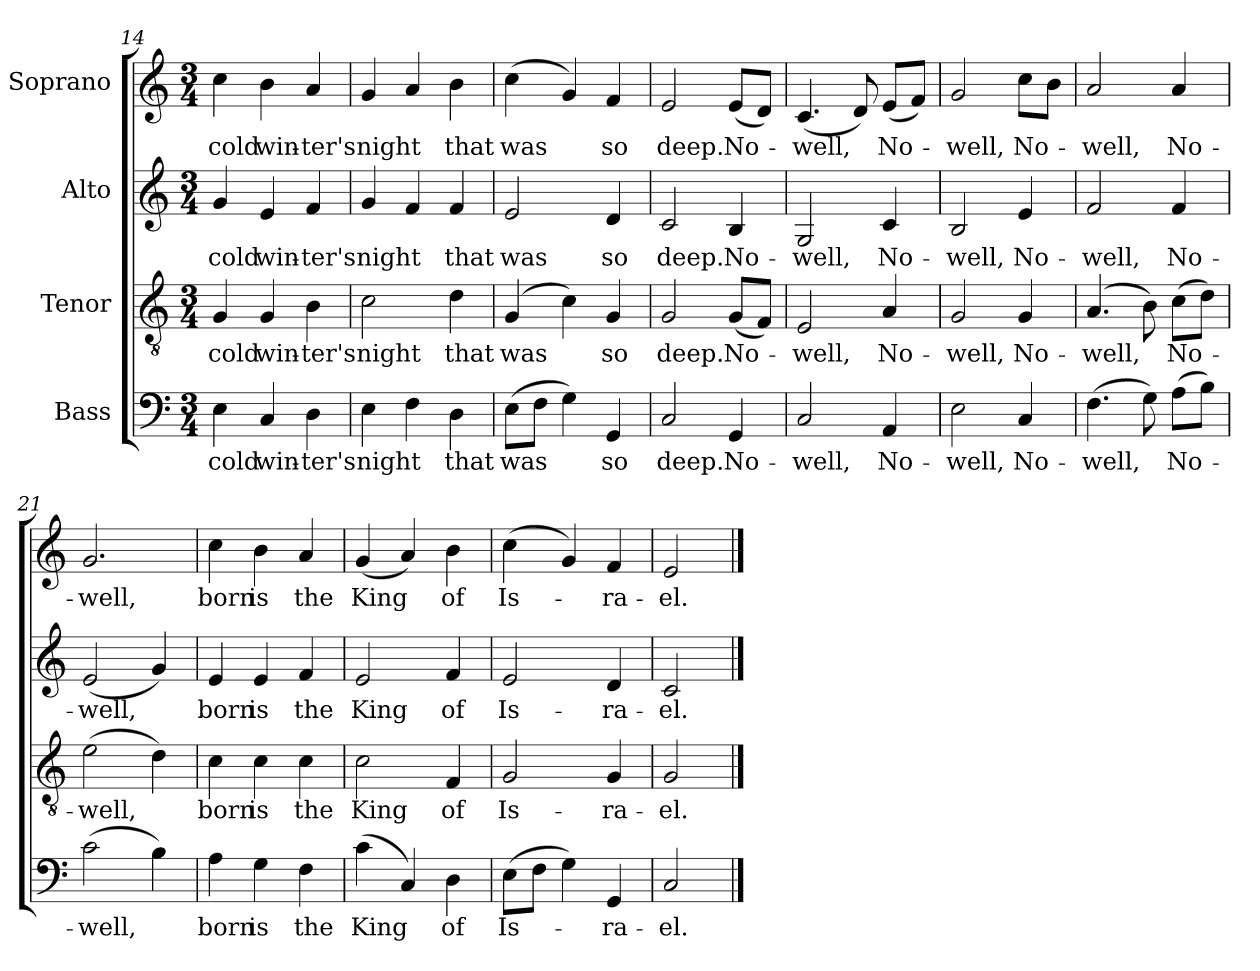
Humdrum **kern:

**kern	**text	**kern	**text	**kern	**text	**kern	**text
*part4	*part4	*part3	*part3	*part2	*part2	*part1	*part1
*staff4	*staff4	*staff3	*staff3	*staff2	*staff2	*staff1	*staff1
*I"Bass	*	*I"Tenor	*	*I"Alto	*	*I"Soprano	*
*clefF4	*	*clefGv2	*	*clefG2	*	*clefG2	*
*k[]	*	*k[]	*	*k[]	*	*k[]	*
*M3/4	*	*M3/4	*	*M3/4	*	*M3/4	*
=14	=14	=14	=14	=14	=14	=14	=14
!	!LO:LY:b	!	!LO:LY:b	!	!LO:LY:b	!	!LO:LY:b
4E\	cold	4G/	cold	4g/	cold	4cc\	cold
!	!LO:LY:b	!	!LO:LY:b	!	!LO:LY:b	!	!LO:LY:b
4C/	win-	4G/	win-	4e/	win-	4b\	win-
!	!LO:LY:b	!	!LO:LY:b	!	!LO:LY:b	!	!LO:LY:b
4D\	-ter's	4B\	-ter's	4f/	-ter's	4a/	-ter's
=15	=15	=15	=15	=15	=15	=15	=15
!	!LO:LY:b	!	!LO:LY:b	!	!LO:LY:b	!	!LO:LY:b
4E\	night	2c\	night	4g/	night	4g/	night
4F\	.	.	.	4f/	.	4a/	.
!	!LO:LY:b	!	!LO:LY:b	!	!LO:LY:b	!	!LO:LY:b
4D\	that	4d\	that	4f/	that	4b\	that
=16	=16	=16	=16	=16	=16	=16	=16
!	!LO:LY:b	!	!LO:LY:b	!	!LO:LY:b	!	!LO:LY:b
(>8E\L	was	(>4G/	was	2e/	was	(>4cc\	was
8F\J	.	.	.	.	.	.	.
4G\)	.	4c\)	.	.	.	4g/)	.
!	!LO:LY:b	!	!LO:LY:b	!	!LO:LY:b	!	!LO:LY:b
4GG/	so	4G/	so	4d/	so	4f/	so
=17	=17	=17	=17	=17	=17	=17	=17
!	!LO:LY:b	!	!LO:LY:b	!	!LO:LY:b	!	!LO:LY:b
2C/	deep.	2G/	deep.	2c/	deep.	2e/	deep.
!	!LO:LY:b	!	!LO:LY:b	!	!LO:LY:b	!	!LO:LY:b
4GG/	No-	(<8G/L	No-	4B/	No-	(<8e/L	No-
.	.	8F/J)	.	.	.	8d/J)	.
!!LO:LB:g=z
=18	=18	=18	=18	=18	=18	=18	=18
!	!LO:LY:b	!	!LO:LY:b	!	!LO:LY:b	!	!LO:LY:b
2C/	-well,	2E/	-well,	2G/	-well,	(<4.c/	-well,
.	.	.	.	.	.	8d/)	.
!	!LO:LY:b	!	!LO:LY:b	!	!LO:LY:b	!	!LO:LY:b
4AA/	No-	4A/	No-	4c/	No-	(<8e/L	No-
.	.	.	.	.	.	8f/J)	.
=19	=19	=19	=19	=19	=19	=19	=19
!	!LO:LY:b	!	!LO:LY:b	!	!LO:LY:b	!	!LO:LY:b
2E\	-well,	2G/	-well,	2B/	-well,	2g/	-well,
!	!LO:LY:b	!	!LO:LY:b	!	!LO:LY:b	!	!LO:LY:b
4C/	No-	4G/	No-	4e/	No-	8cc\L	No-
.	.	.	.	.	.	8b\J	.
=20	=20	=20	=20	=20	=20	=20	=20
!	!LO:LY:b	!	!LO:LY:b	!	!LO:LY:b	!	!LO:LY:b
(>4.F\	-well,	(>4.A/	-well,	2f/	-well,	2a/	-well,
8G\)	.	8B\)	.	.	.	.	.
!	!LO:LY:b	!	!LO:LY:b	!	!LO:LY:b	!	!LO:LY:b
(>8A\L	No-	(>8c\L	No-	4f/	No-	4a/	No-
8B\J)	.	8d\J)	.	.	.	.	.
=21	=21	=21	=21	=21	=21	=21	=21
!	!LO:LY:b	!	!LO:LY:b	!	!LO:LY:b	!	!LO:LY:b
(>2c\	-well,	(>2e\	-well,	(<2e/	-well,	2.g/	-well,
4B\)	.	4d\)	.	4g/)	.	.	.
=22	=22	=22	=22	=22	=22	=22	=22
!	!LO:LY:b	!	!LO:LY:b	!	!LO:LY:b	!	!LO:LY:b
4A\	born	4c\	born	4e/	born	4cc\	born
!	!LO:LY:b	!	!LO:LY:b	!	!LO:LY:b	!	!LO:LY:b
4G\	is	4c\	is	4e/	is	4b\	is
!	!LO:LY:b	!	!LO:LY:b	!	!LO:LY:b	!	!LO:LY:b
4F\	the	4c\	the	4f/	the	4a/	the
=23	=23	=23	=23	=23	=23	=23	=23
!	!LO:LY:b	!	!LO:LY:b	!	!LO:LY:b	!	!LO:LY:b
(>4c\	King	2c\	King	2e/	King	(<4g/	King
4C/)	.	.	.	.	.	4a/)	.
!	!LO:LY:b	!	!LO:LY:b	!	!LO:LY:b	!	!LO:LY:b
4D\	of	4F/	of	4f/	of	4b\	of
=24	=24	=24	=24	=24	=24	=24	=24
!	!LO:LY:b	!	!LO:LY:b	!	!LO:LY:b	!	!LO:LY:b
(>8E\L	Is-	2G/	Is-	2e/	Is-	(>4cc\	Is-
8F\J	.	.	.	.	.	.	.
4G\)	.	.	.	.	.	4g/)	.
!	!LO:LY:b	!	!LO:LY:b	!	!LO:LY:b	!	!LO:LY:b
4GG/	-ra-	4G/	-ra-	4d/	-ra-	4f/	-ra-
=25	=25	=25	=25	=25	=25	=25	=25
!	!LO:LY:b	!	!LO:LY:b	!	!LO:LY:b	!	!LO:LY:b
2C/	-el.	2G/	-el.	2c/	-el.	2e/	-el.
==	==	==	==	==	==	==	==
*-	*-	*-	*-	*-	*-	*-	*-
